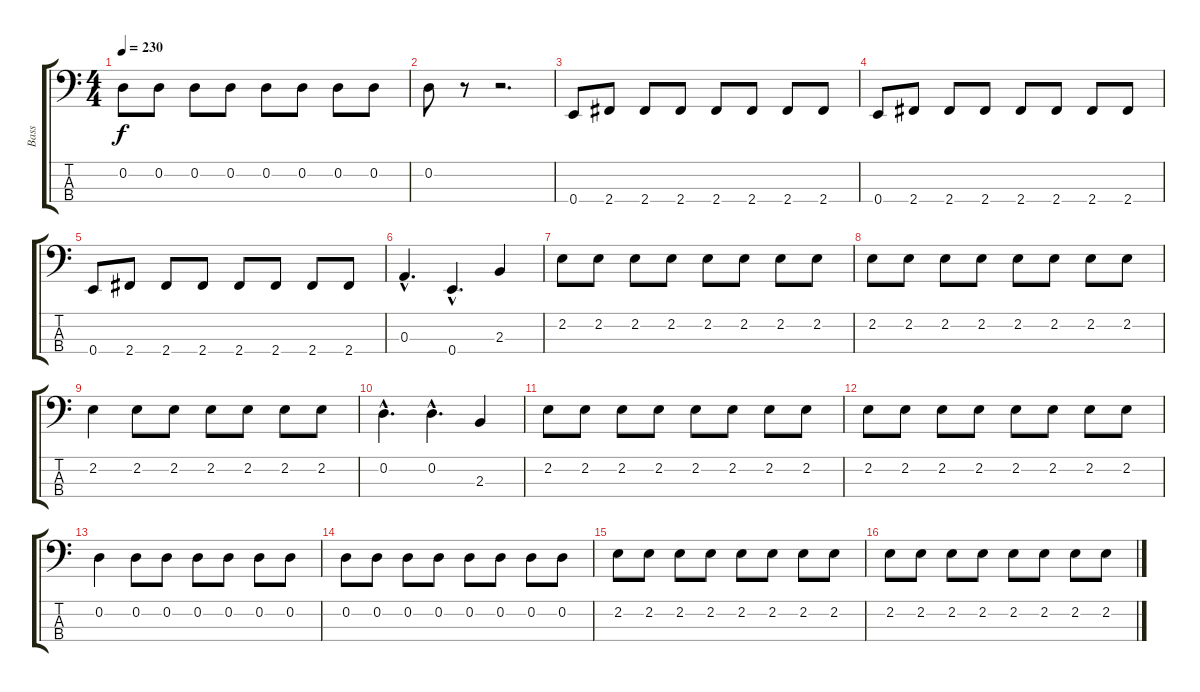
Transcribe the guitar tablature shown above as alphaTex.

\track ("Bass" "Bass") {instrument slapbass1}
\staff {score tabs}
\tuning (G2 D2 A1 E1) {hide}
\ts (4 4)
\tempo 230
\clef f4
\ks c
0.2.8{dy f} 0.2.8 0.2.8 0.2.8 0.2.8 0.2.8 0.2.8 0.2.8 |
0.2.8 r.8 r.2{d} |
0.4.8 2.4.8 2.4.8 2.4.8 2.4.8 2.4.8 2.4.8 2.4.8 |
0.4.8 2.4.8 2.4.8 2.4.8 2.4.8 2.4.8 2.4.8 2.4.8 |
0.4.8 2.4.8 2.4.8 2.4.8 2.4.8 2.4.8 2.4.8 2.4.8 |
0.3{hac}.4{d} 0.4{hac}.4{d} 2.3.4 |
2.2.8 2.2.8 2.2.8 2.2.8 2.2.8 2.2.8 2.2.8 2.2.8 |
2.2.8 2.2.8 2.2.8 2.2.8 2.2.8 2.2.8 2.2.8 2.2.8 |
2.2.4 2.2.8 2.2.8 2.2.8 2.2.8 2.2.8 2.2.8 |
0.2{hac}.4{d} 0.2{hac}.4{d} 2.3.4 |
2.2.8 2.2.8 2.2.8 2.2.8 2.2.8 2.2.8 2.2.8 2.2.8 |
2.2.8 2.2.8 2.2.8 2.2.8 2.2.8 2.2.8 2.2.8 2.2.8 |
0.2.4 0.2.8 0.2.8 0.2.8 0.2.8 0.2.8 0.2.8 |
0.2.8 0.2.8 0.2.8 0.2.8 0.2.8 0.2.8 0.2.8 0.2.8 |
2.2.8 2.2.8 2.2.8 2.2.8 2.2.8 2.2.8 2.2.8 2.2.8 |
2.2.8 2.2.8 2.2.8 2.2.8 2.2.8 2.2.8 2.2.8 2.2.8
